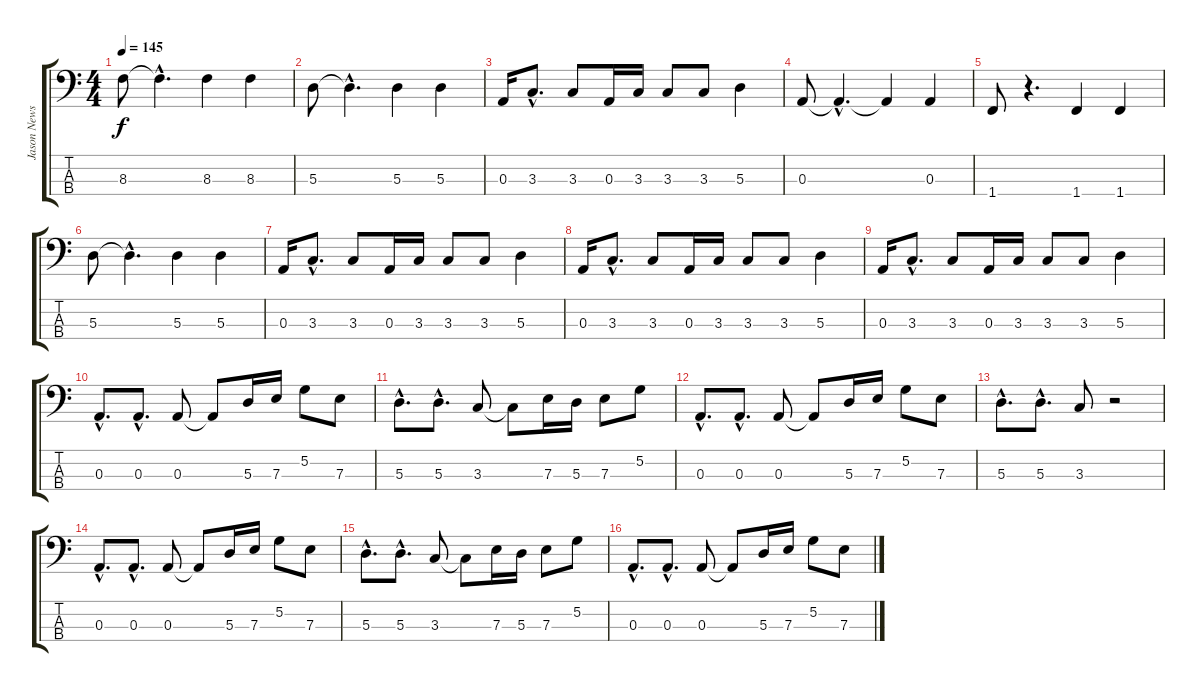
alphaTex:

\track ("Jason Newsted" "Jason News") {instrument electricbassfinger}
\staff {score tabs}
\tuning (G2 D2 A1 E1) {hide}
\ts (4 4)
\tempo 145
\clef f4
\ks c
8.3.8{dy f} 8.3{hac t}.4{d} 8.3.4 8.3.4 |
5.3.8 5.3{hac t}.4{d} 5.3.4 5.3.4 |
0.3.16 3.3{hac}.8{d} 3.3.8 0.3.16 3.3.16 3.3.8 3.3.8 5.3.4 |
0.3.8 0.3{hac t}.4{d} 0.3{t}.4 0.3.4 |
1.4.8 r.4{d} 1.4.4 1.4.4 |
5.3.8 5.3{hac t}.4{d} 5.3.4 5.3.4 |
0.3.16 3.3{hac}.8{d} 3.3.8 0.3.16 3.3.16 3.3.8 3.3.8 5.3.4 |
0.3.16 3.3{hac}.8{d} 3.3.8 0.3.16 3.3.16 3.3.8 3.3.8 5.3.4 |
0.3.16 3.3{hac}.8{d} 3.3.8 0.3.16 3.3.16 3.3.8 3.3.8 5.3.4 |
0.3{hac}.8{d} 0.3{hac}.8{d} 0.3.8 0.3{t}.8 5.3.16 7.3.16 5.2.8 7.3.8 |
5.3{hac}.8{d} 5.3{hac}.8{d} 3.3.8 3.3{t}.8 7.3.16 5.3.16 7.3.8 5.2.8 |
0.3{hac}.8{d} 0.3{hac}.8{d} 0.3.8 0.3{t}.8 5.3.16 7.3.16 5.2.8 7.3.8 |
5.3{hac}.8{d} 5.3{hac}.8{d} 3.3.8 r.2 |
0.3{hac}.8{d} 0.3{hac}.8{d} 0.3.8 0.3{t}.8 5.3.16 7.3.16 5.2.8 7.3.8 |
5.3{hac}.8{d} 5.3{hac}.8{d} 3.3.8 3.3{t}.8 7.3.16 5.3.16 7.3.8 5.2.8 |
0.3{hac}.8{d} 0.3{hac}.8{d} 0.3.8 0.3{t}.8 5.3.16 7.3.16 5.2.8 7.3.8
